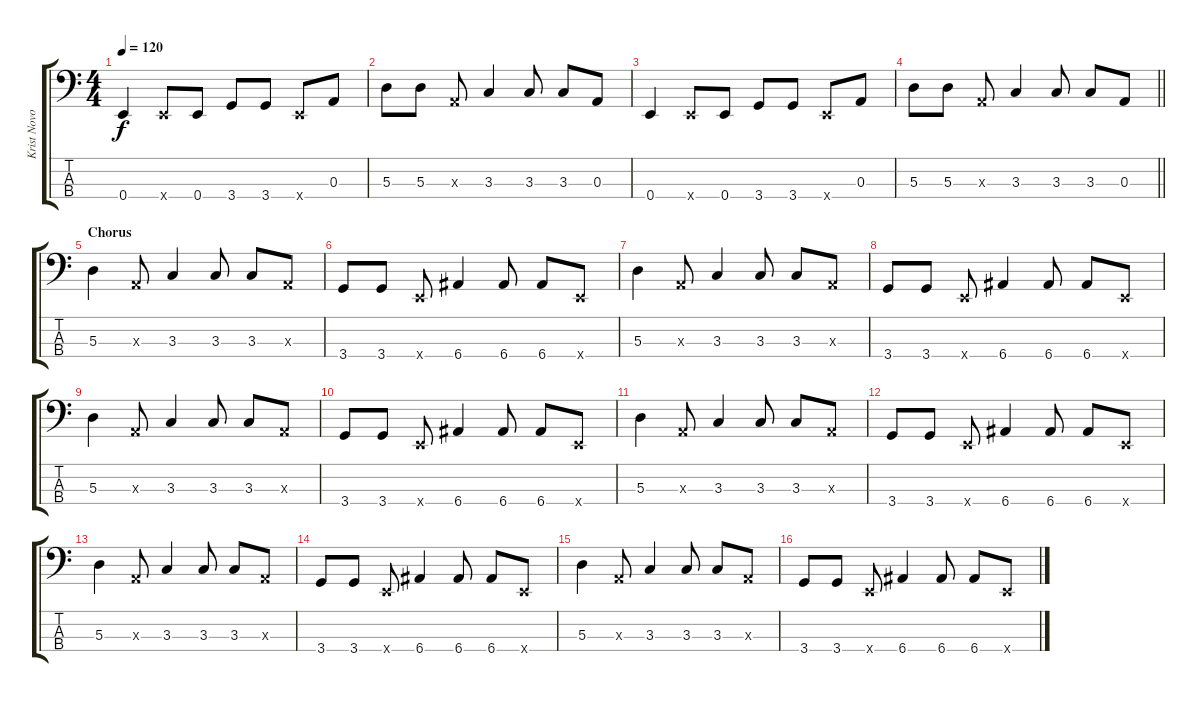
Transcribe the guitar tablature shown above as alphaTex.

\track ("Krist Novoselic - Bass" "Krist Novo") {instrument electricbassfinger}
\staff {score tabs}
\tuning (G2 D2 A1 E1) {hide}
\ts (4 4)
\tempo 120
\clef f4
\ks c
0.4.4{dy f} 0.4{x}.8 0.4.8 3.4.8 3.4.8 0.4{x}.8 0.3.8 |
5.3.8 5.3.8 0.3{x}.8 3.3.4 3.3.8 3.3.8 0.3.8 |
0.4.4 0.4{x}.8 0.4.8 3.4.8 3.4.8 0.4{x}.8 0.3.8 |
\barLineRight lightlight
5.3.8 5.3.8 0.3{x}.8 3.3.4 3.3.8 3.3.8 0.3.8 |
\section ("" "Chorus")
5.3.4 0.3{x}.8 3.3.4 3.3.8 3.3.8 0.3{x}.8 |
3.4.8 3.4.8 0.4{x}.8 6.4.4 6.4.8 6.4.8 0.4{x}.8 |
5.3.4 0.3{x}.8 3.3.4 3.3.8 3.3.8 0.3{x}.8 |
3.4.8 3.4.8 0.4{x}.8 6.4.4 6.4.8 6.4.8 0.4{x}.8 |
5.3.4 0.3{x}.8 3.3.4 3.3.8 3.3.8 0.3{x}.8 |
3.4.8 3.4.8 0.4{x}.8 6.4.4 6.4.8 6.4.8 0.4{x}.8 |
5.3.4 0.3{x}.8 3.3.4 3.3.8 3.3.8 0.3{x}.8 |
3.4.8 3.4.8 0.4{x}.8 6.4.4 6.4.8 6.4.8 0.4{x}.8 |
5.3.4 0.3{x}.8 3.3.4 3.3.8 3.3.8 0.3{x}.8 |
3.4.8 3.4.8 0.4{x}.8 6.4.4 6.4.8 6.4.8 0.4{x}.8 |
5.3.4 0.3{x}.8 3.3.4 3.3.8 3.3.8 0.3{x}.8 |
3.4.8 3.4.8 0.4{x}.8 6.4.4 6.4.8 6.4.8 0.4{x}.8
